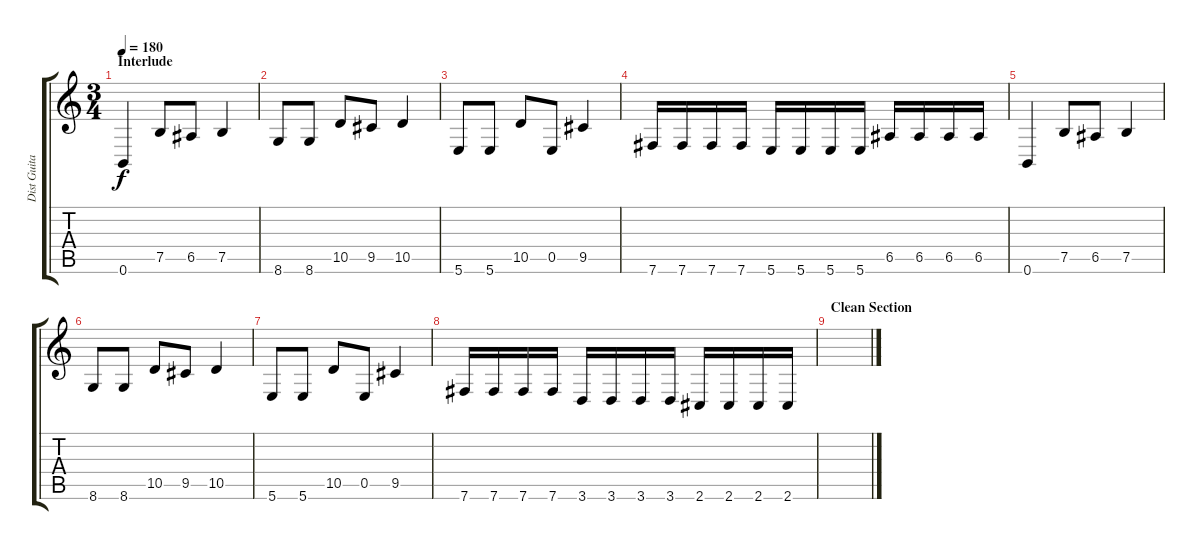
\track ("Dist Guitar 2" "Dist Guita") {instrument distortionguitar}
\staff {score tabs}
\tuning (B3 Gb3 D3 A2 E2 B1) {hide}
\ts (3 4)
\section ("" "Interlude")
\tempo 180
\clef g2
\ks c
0.6.4{dy f} 7.5.8 6.5.8 7.5.4 |
8.6.8 8.6.8 10.5.8 9.5.8 10.5.4 |
5.6.8 5.6.8 10.5.8 0.5.8 9.5.4 |
7.6.16 7.6.16 7.6.16 7.6.16 5.6.16 5.6.16 5.6.16 5.6.16 6.5.16 6.5.16 6.5.16 6.5.16 |
0.6.4 7.5.8 6.5.8 7.5.4 |
8.6.8 8.6.8 10.5.8 9.5.8 10.5.4 |
5.6.8 5.6.8 10.5.8 0.5.8 9.5.4 |
7.6.16 7.6.16 7.6.16 7.6.16 3.6.16 3.6.16 3.6.16 3.6.16 2.6.16 2.6.16 2.6.16 2.6.16 |
\section ("" "Clean Section")
